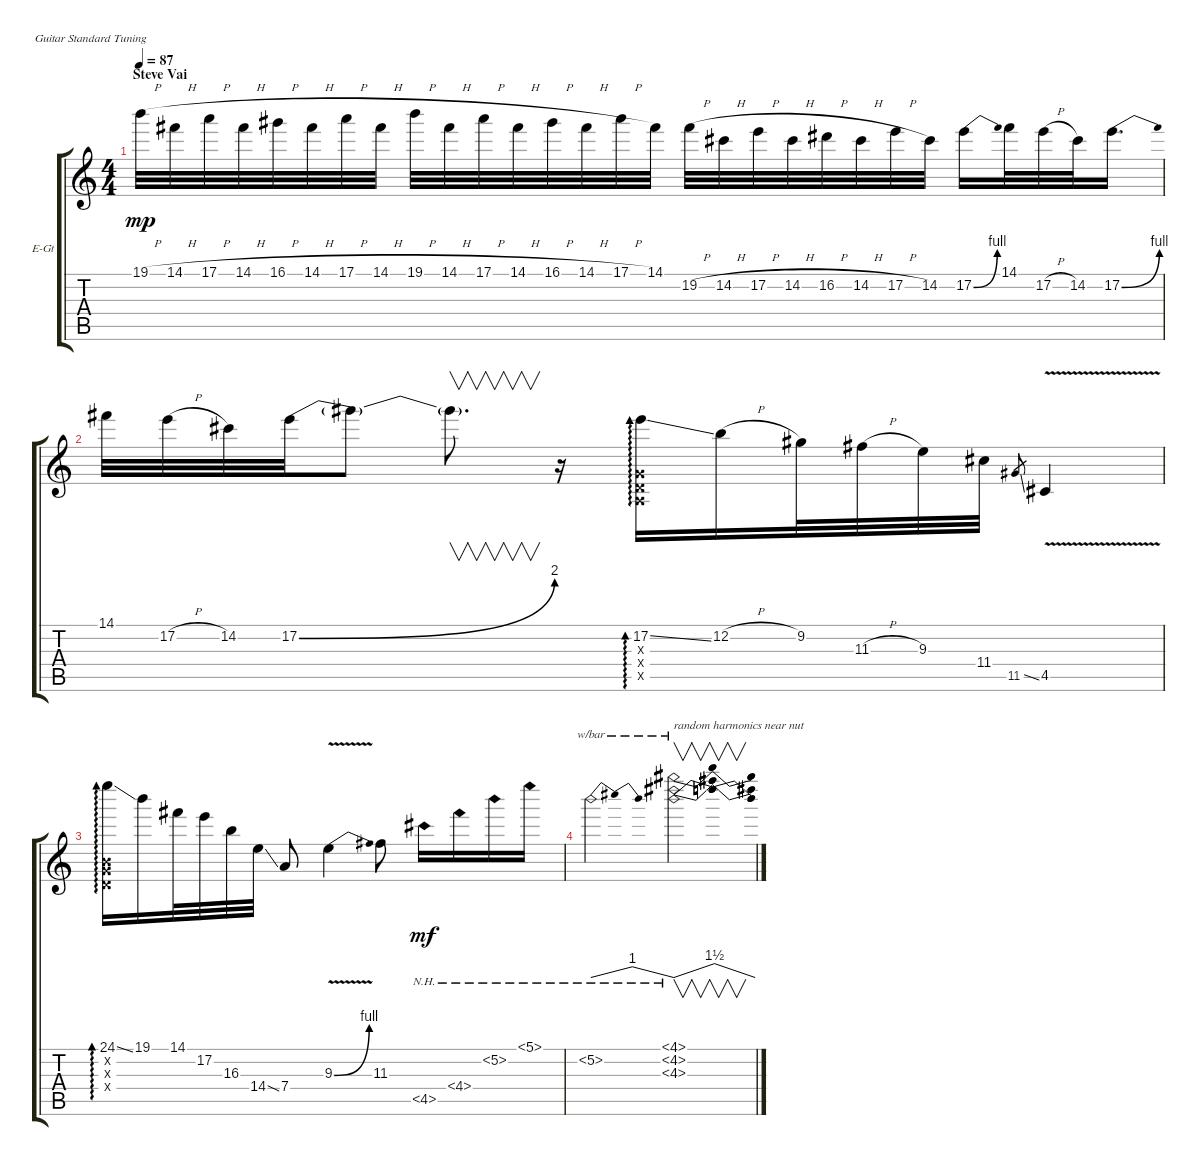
\defaultSystemsLayout 4
\bracketExtendMode groupsimilarinstruments
\firstSystemTrackNameOrientation horizontal
\otherSystemsTrackNameOrientation horizontal
\track ("Distortion GTR" "E-Gt") {instrument distortionguitar}
\staff {score tabs}
\tuning (E4 B3 G3 D3 A2 E2)
\ts (4 4)
\section ("" "Steve Vai")
\tempo 87
\clef g2
\ks c
19.1{h}.32{dy mp} 14.1{h}.32 17.1{h}.32 14.1{h}.32 16.1{h}.32 14.1{h}.32 17.1{h}.32 14.1{h}.32 19.1{h}.32 14.1{h}.32 17.1{h}.32 14.1{h}.32 16.1{h}.32 14.1{h}.32 17.1{h}.32 14.1.32 19.2{h}.32 14.2{h}.32 17.2{h}.32 14.2{h}.32 16.2{h}.32 14.2{h}.32 17.2{h}.32 14.2.32 17.2{be (bend 0 0 16.2 4)}.16 14.1.32 17.2{h}.32 14.2.32 17.2{be (bend 0 0 15 4)}.16{d} |
14.1.32 17.2{h}.32 14.2.32 17.2{be (bend 0 0 28.799999999999997 8)}.32 17.2{t}.8 17.2{t}.8{v d} r.16 (17.2{ss} 0.3{x} 0.4{x} 0.5{x}).16{ad 0} 12.2{h}.16 9.2.32 11.3{h}.32 9.3.32 11.4.32 11.5{ss}.8{gr} 4.5{v}.4 |
(24.1{ss} 0.2{x} 0.3{x} 0.4{x}).16{ad 0} 19.1.16 14.1.32 17.2.32 16.3.32 14.4{ss}.32 7.4.8 9.3{be (bend 0 0 18 4) v}.4 11.3.8 4.5{nh}.16{dy mf} 4.4{nh}.16 5.2{nh}.16 5.1{nh}.16 |
5.2{nh}.2{tbe (dip default 0 0 58.8 4 59.4 0)} (4.3{nh} 4.2{nh} 4.1{nh}).2{v tbe (dip default 0 0 53.4 6 58.8 6 59.4 0) txt "random harmonics near nut"}
